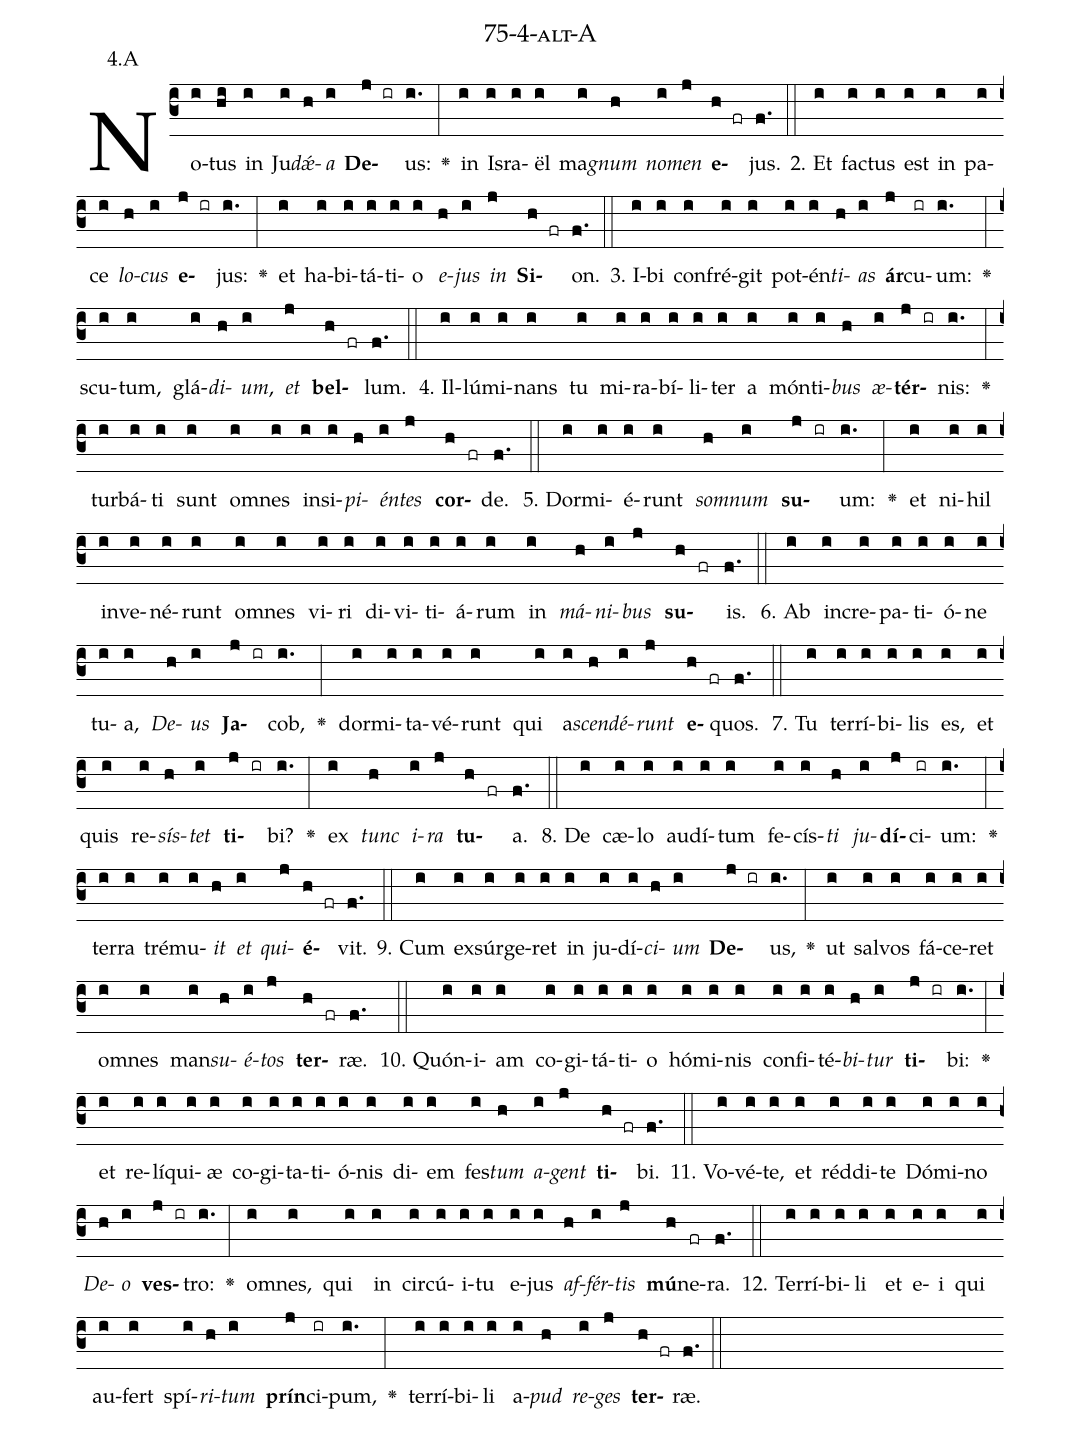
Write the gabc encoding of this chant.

name: 75-4-alt-A;
annotation: 4.A;
%%
(c3)No(i)tus(hi) in(i) Ju(i)<i>dǽ</i>(h)<i>a</i>(i) <b>De</b>(j ir)us:(i.) <v>\greheightstar</v>(:) in(i) Is(i)ra(i)ël(i) ma(i)<i>gnum</i>(h) <i>no</i>(i)<i>men</i>(j) <b>e</b>(h fr)jus.(f.) (::)
2. Et(i) fac(i)tus(i) est(i) in(i) pa(i)ce(i) <i>lo</i>(h)<i>cus</i>(i) <b>e</b>(j ir)jus:(i.) <v>\greheightstar</v>(:) et(i) ha(i)bi(i)tá(i)ti(i)o(i) <i>e</i>(h)<i>jus</i>(i) <i>in</i>(j) <b>Si</b>(h fr)on.(f.) (::)
3. I(i)bi(i) con(i)fré(i)git(i) pot(i)én(i)<i>ti</i>(h)<i>as</i>(i) <b>ár</b>(j)cu(ir)um:(i.) <v>\greheightstar</v>(:) scu(i)tum,(i) glá(i)<i>di</i>(h)<i>um</i>,(i) <i>et</i>(j) <b>bel</b>(h fr)lum.(f.) (::)
4. Il(i)lú(i)mi(i)nans(i) tu(i) mi(i)ra(i)bí(i)li(i)ter(i) a(i) món(i)ti(i)<i>bus</i>(h) <i>æ</i>(i)<b>tér</b>(j ir)nis:(i.) <v>\greheightstar</v>(:) tur(i)bá(i)ti(i) sunt(i) om(i)nes(i) in(i)si(i)<i>pi</i>(h)<i>én</i>(i)<i>tes</i>(j) <b>cor</b>(h fr)de.(f.) (::)
5. Dor(i)mi(i)é(i)runt(i) <i>som</i>(h)<i>num</i>(i) <b>su</b>(j ir)um:(i.) <v>\greheightstar</v>(:) et(i) ni(i)hil(i) in(i)ve(i)né(i)runt(i) om(i)nes(i) vi(i)ri(i) di(i)vi(i)ti(i)á(i)rum(i) in(i) <i>má</i>(h)<i>ni</i>(i)<i>bus</i>(j) <b>su</b>(h fr)is.(f.) (::)
6. Ab(i) in(i)cre(i)pa(i)ti(i)ó(i)ne(i) tu(i)a,(i) <i>De</i>(h)<i>us</i>(i) <b>Ja</b>(j ir)cob,(i.) <v>\greheightstar</v>(:) dor(i)mi(i)ta(i)vé(i)runt(i) qui(i) a(i)<i>scen</i>(h)<i>dé</i>(i)<i>runt</i>(j) <b>e</b>(h fr)quos.(f.) (::)
7. Tu(i) ter(i)rí(i)bi(i)lis(i) es,(i) et(i) quis(i) re(i)<i>sís</i>(h)<i>tet</i>(i) <b>ti</b>(j ir)bi?(i.) <v>\greheightstar</v>(:) ex(i) <i>tunc</i>(h) <i>i</i>(i)<i>ra</i>(j) <b>tu</b>(h fr)a.(f.) (::)
8. De(i) cæ(i)lo(i) au(i)dí(i)tum(i) fe(i)cís(i)<i>ti</i>(h) <i>ju</i>(i)<b>dí</b>(j)ci(ir)um:(i.) <v>\greheightstar</v>(:) ter(i)ra(i) tré(i)mu(i)<i>it</i>(h) <i>et</i>(i) <i>qui</i>(j)<b>é</b>(h fr)vit.(f.) (::)
9. Cum(i) ex(i)súr(i)ge(i)ret(i) in(i) ju(i)dí(i)<i>ci</i>(h)<i>um</i>(i) <b>De</b>(j ir)us,(i.) <v>\greheightstar</v>(:) ut(i) sal(i)vos(i) fá(i)ce(i)ret(i) om(i)nes(i) man(i)<i>su</i>(h)<i>é</i>(i)<i>tos</i>(j) <b>ter</b>(h fr)ræ.(f.) (::)
10. Quón(i)i(i)am(i) co(i)gi(i)tá(i)ti(i)o(i) hó(i)mi(i)nis(i) con(i)fi(i)té(i)<i>bi</i>(h)<i>tur</i>(i) <b>ti</b>(j ir)bi:(i.) <v>\greheightstar</v>(:) et(i) re(i)lí(i)qui(i)æ(i) co(i)gi(i)ta(i)ti(i)ó(i)nis(i) di(i)em(i) fes(i)<i>tum</i>(h) <i>a</i>(i)<i>gent</i>(j) <b>ti</b>(h fr)bi.(f.) (::)
11. Vo(i)vé(i)te,(i) et(i) réd(i)di(i)te(i) Dó(i)mi(i)no(i) <i>De</i>(h)<i>o</i>(i) <b>ves</b>(j ir)tro:(i.) <v>\greheightstar</v>(:) om(i)nes,(i) qui(i) in(i) cir(i)cú(i)i(i)tu(i) e(i)jus(i) <i>af</i>(h)<i>fér</i>(i)<i>tis</i>(j) <b>mú</b>(h)ne(fr)ra.(f.) (::)
12. Ter(i)rí(i)bi(i)li(i) et(i) e(i)i(i) qui(i) au(i)fert(i) spí(i)<i>ri</i>(h)<i>tum</i>(i) <b>prín</b>(j)ci(ir)pum,(i.) <v>\greheightstar</v>(:) ter(i)rí(i)bi(i)li(i) a(i)<i>pud</i>(h) <i>re</i>(i)<i>ges</i>(j) <b>ter</b>(h fr)ræ.(f.) (::)
